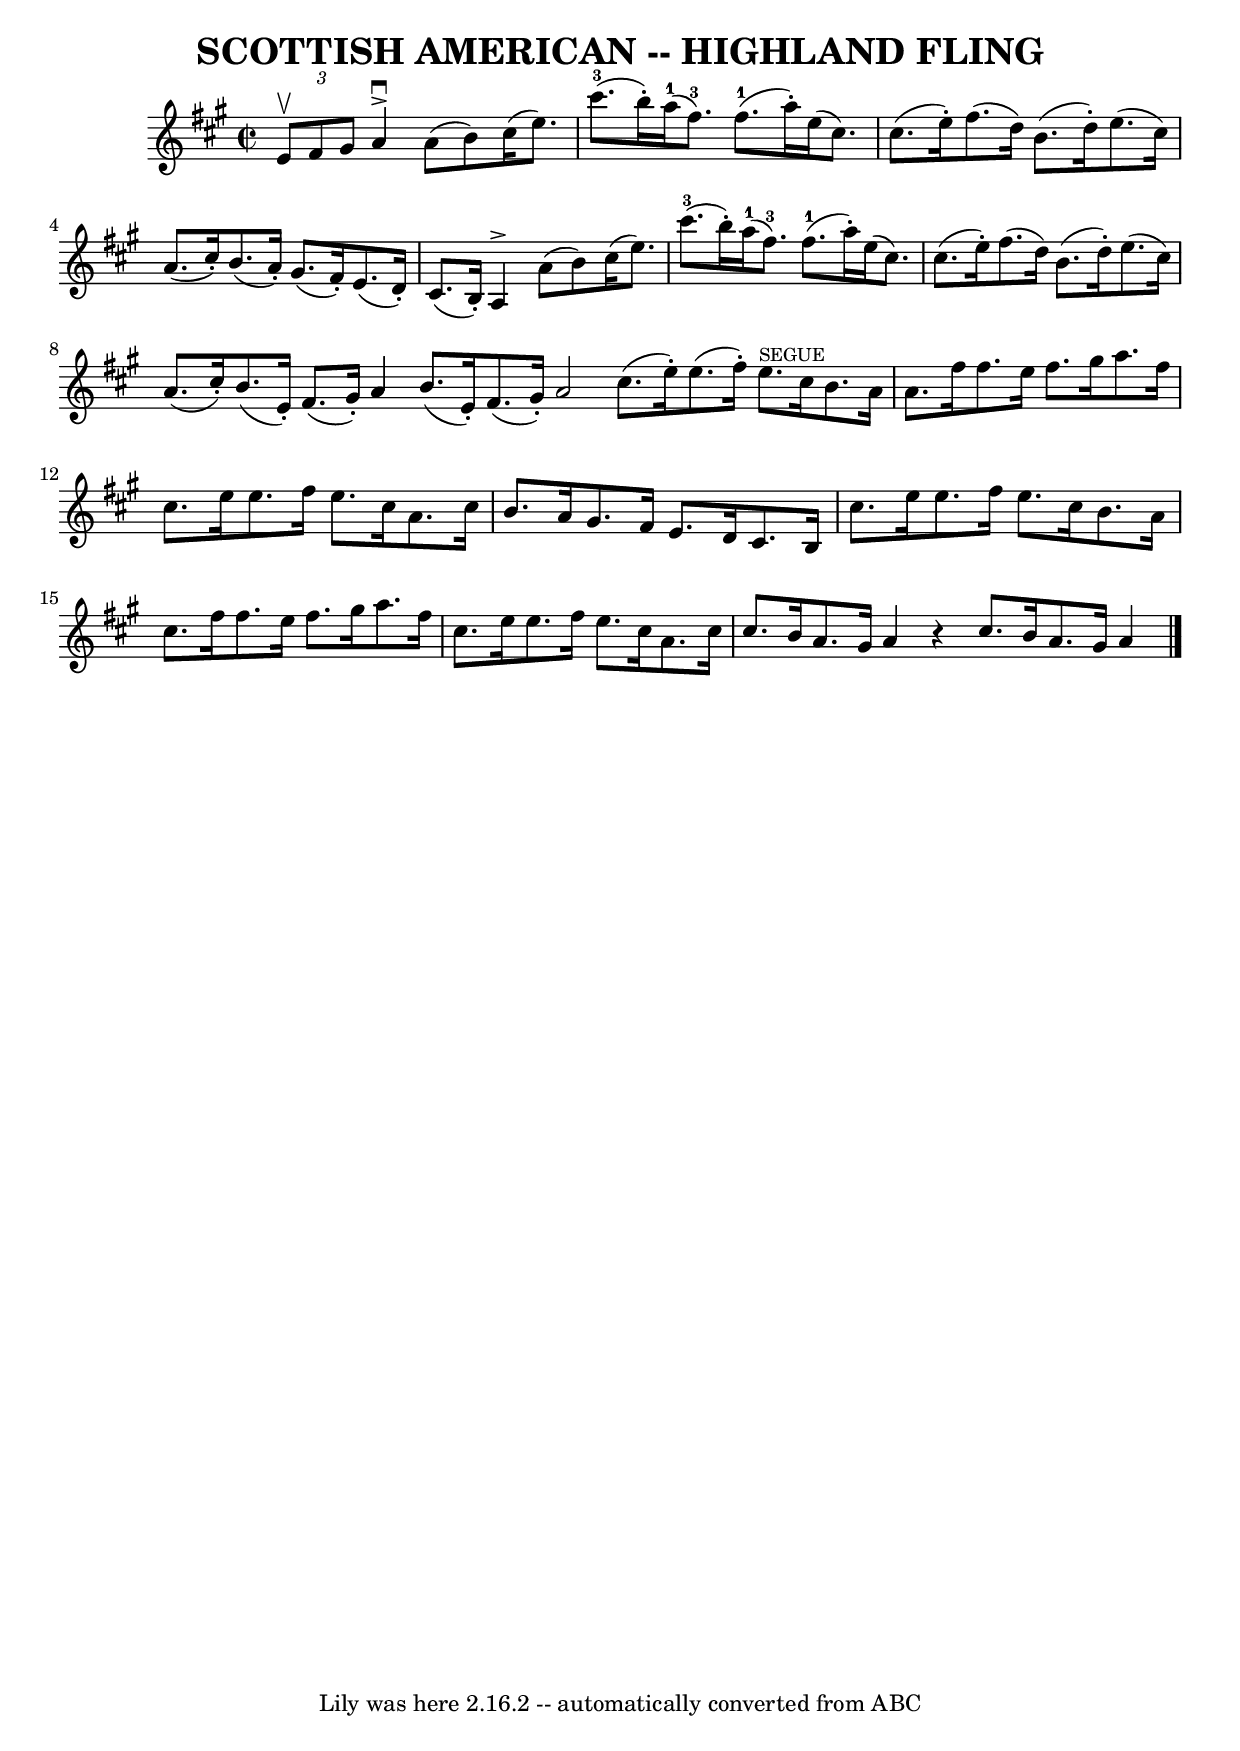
\version "2.16.2"
\include "Mammoth.ily"
\header {
  %% book = "Ryan's Mammoth Collection of Fiddle Tunes"
  crossRefNumber = "1"
  footnotes = ""
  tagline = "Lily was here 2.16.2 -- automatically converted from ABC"
  title = "SCOTTISH AMERICAN -- HIGHLAND FLING"

}
voicedefault =  {


  \override Staff.TimeSignature #'style = #'C
  \time 2/2 
  \key a \major   \times 2/3 { e'8^\upbow fis'8 gis'8  
			     }       
  |
  a'4^\accent^\downbow a'8 (b'8) cis''16 (e''8.)     
  cis'''8.-3(b''16 -.)   |
  a''16-1(fis''8.-3)     
  fis''8.-1(a''16 -.) e''16 (cis''8.) cis''8. (e''16 -.)   
  |
  fis''8. (d''16) b'8. (d''16 -.) e''8. (cis''16 
  ) a'8. (cis''16 -.)   |
  b'8. (a'16 -.) gis'8. (
  fis'16 -.) e'8. (d'16 -.) cis'8. (b16 -.)   |
  
  |
  a4^\accent a'8 (b'8) cis''16 (e''8.) cis'''8. 
  -3(b''16 -.)   |
  a''16-1(fis''8.-3) fis''8. 
  -1(a''16 -.) e''16 (cis''8.) cis''8. (e''16 -.)       
  |
  fis''8. (d''16) b'8. (d''16 -.) e''8. (cis''16) 
  a'8. (cis''16 -.)   |
  b'8. (e'16 -.) fis'8. (gis'16 
  -.) a'4    \bar ":|" b'8. (e'16 -.) fis'8. (gis'16 -.) a'2  
  \bar "|."     \bar "|:" cis''8. (e''16 -.) e''8. (fis''16 -.)   
  e''8.^\segue cis''16 b'8. a'16    |
  a'8. fis''16    
  fis''8. e''16 fis''8. gis''16 a''8. fis''16        |
  
  cis''8. e''16 e''8. fis''16 e''8. cis''16 a'8. cis''16    
  |
  b'8. a'16 gis'8. fis'16 e'8. d'16 cis'8. b16    
  |
  |
  cis''8. e''16 e''8. fis''16 e''8.    
  cis''16 b'8. a'16    |
  cis''8. fis''16 fis''8. e''16    
  fis''8. gis''16 a''8. fis''16    |
  cis''8. e''16 e''8.  
  fis''16 e''8. cis''16 a'8. cis''16    |
  cis''8. b'16  
  a'8. gis'16 a'4    r4   \bar ":|" cis''8. b'16 a'8. gis'16   
  a'4    \bar "|."   

}

\score{
  <<

    \context Staff="default"
    {
      \voicedefault 
      
    }

  >>
  \layout {
    
  }
  \midi {
  }

}
